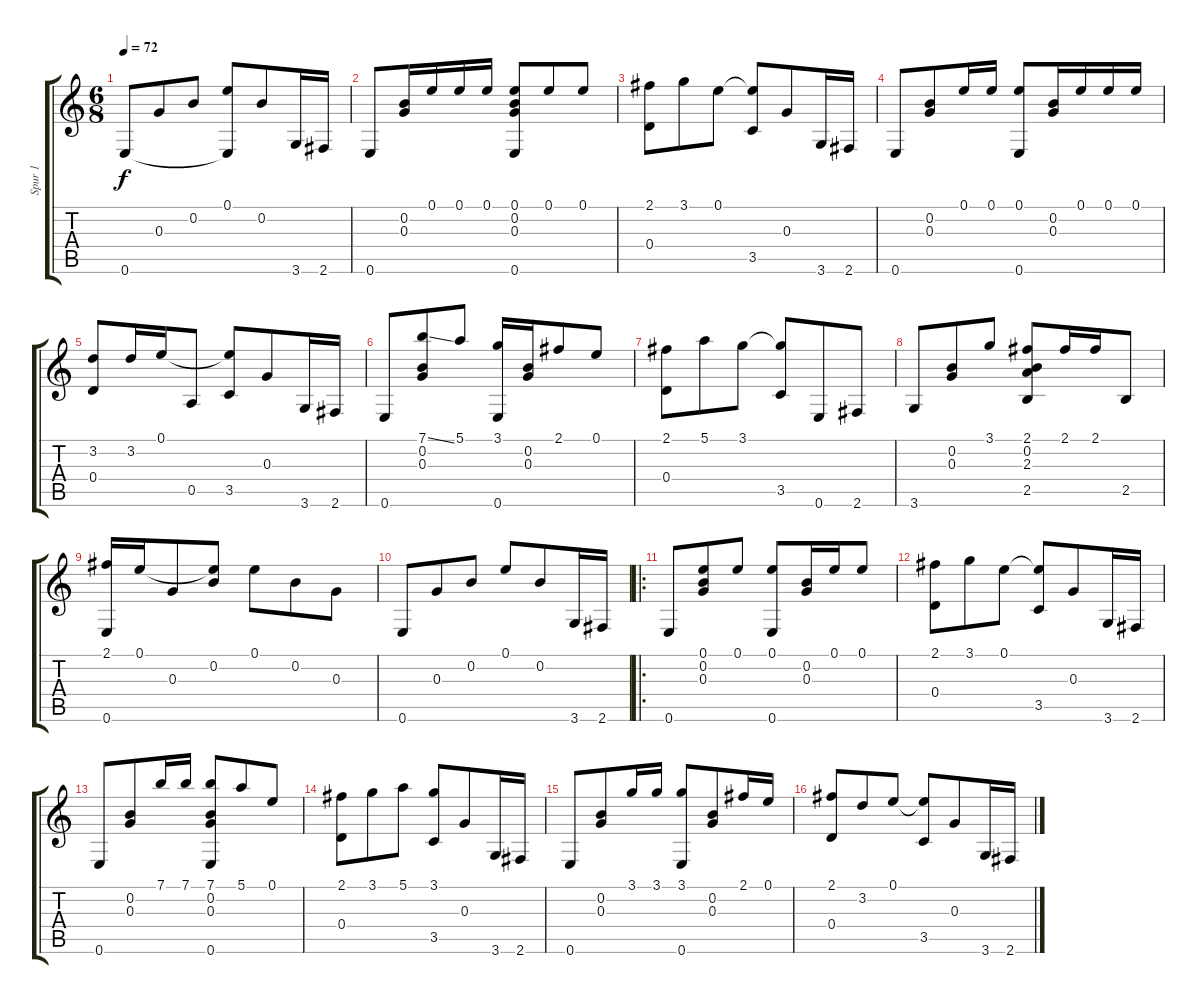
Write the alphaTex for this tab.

\track ("Spur 1" "Spur 1") {instrument acousticguitarsteel}
\staff {score tabs}
\tuning (E4 B3 G3 D3 A2 E2) {hide}
\ts (6 8)
\tempo 72
\clef g2
\ks c
0.6.8{dy f} 0.3.8 0.2.8 (0.1 0.6{t}).8 0.2.8 3.6.16 2.6.16 |
0.6.8 (0.2 0.3).16 0.1.16 0.1.16 0.1.16 (0.1 0.2 0.3 0.6).8 0.1.8 0.1.8 |
(2.1 0.4).8 3.1.8 0.1.8 (0.1{t} 3.5).8 0.3.8 3.6.16 2.6.16 |
0.6.8 (0.2 0.3).8 0.1.16 0.1.16 (0.1 0.6).8 (0.2 0.3).16 0.1.16 0.1.16 0.1.16 |
(3.2 0.4).8 3.2.16 0.1.16 0.5.8 (0.1{t} 3.5).8 0.3.8 3.6.16 2.6.16 |
0.6.8 (7.1{ss} 0.2 0.3).8 5.1.8 (3.1 0.6).16 (0.2 0.3).16 2.1.8 0.1.8 |
(2.1 0.4).8 5.1.8 3.1.8 (3.1{t} 3.5).8 0.6.8 2.6.8 |
3.6.8 (0.2 0.3).8 3.1.8 (2.1 0.2 2.3 2.5).8 2.1.16 2.1.16 2.5.8 |
(2.1 0.6).16 0.1.16 0.3.8 (0.1{t} 0.2).8 0.1.8 0.2.8 0.3.8 |
0.6.8 0.3.8 0.2.8 0.1.8 0.2.8 3.6.16 2.6.16 |
\ro
0.6.8 (0.1 0.2 0.3).8 0.1.8 (0.1 0.6).8 (0.2 0.3).16 0.1.16 0.1.8 |
(2.1 0.4).8 3.1.8 0.1.8 (0.1{t} 3.5).8 0.3.8 3.6.16 2.6.16 |
0.6.8 (0.2 0.3).8 7.1.16 7.1.16 (7.1 0.2 0.3 0.6).8 5.1.8 0.1.8 |
(2.1 0.4).8 3.1.8 5.1.8 (3.1 3.5).8 0.3.8 3.6.16 2.6.16 |
0.6.8 (0.2 0.3).8 3.1.16 3.1.16 (3.1 0.6).8 (0.2 0.3).8 2.1.16 0.1.16 |
(2.1 0.4).8 3.2.8 0.1.8 (0.1{t} 3.5).8 0.3.8 3.6.16 2.6.16
